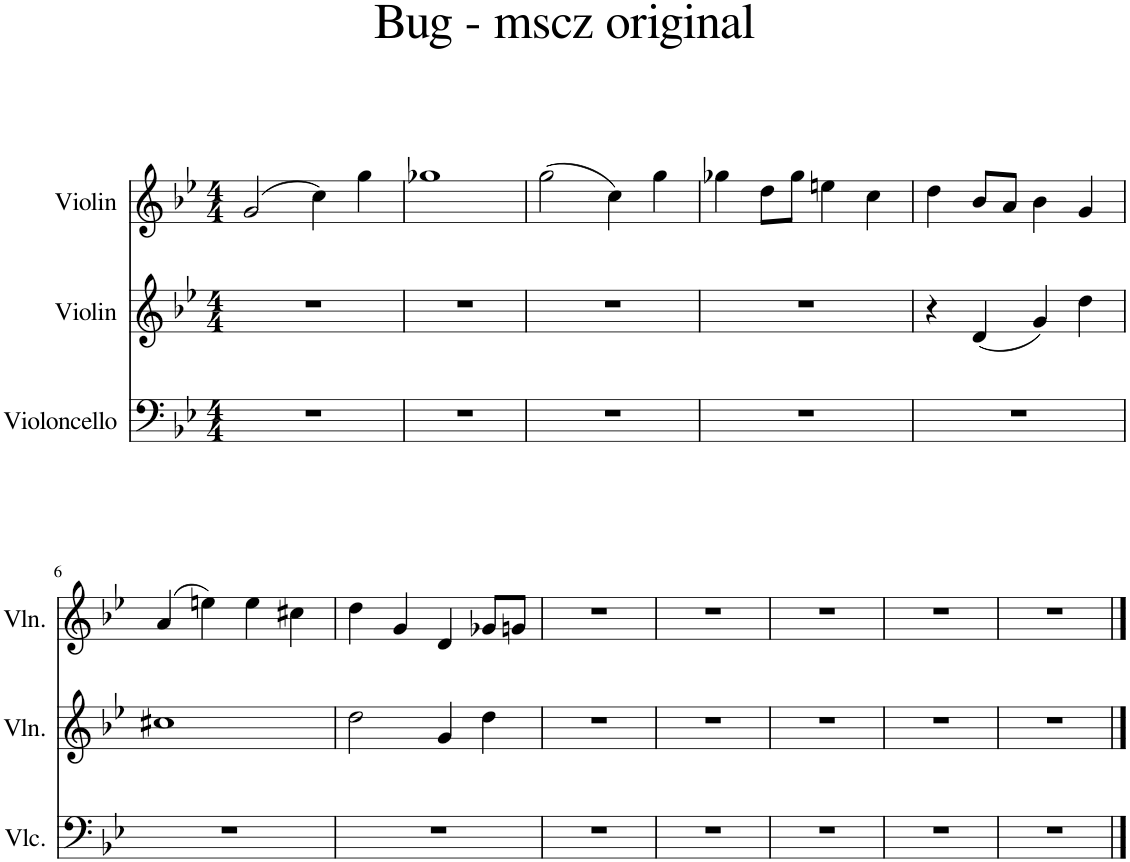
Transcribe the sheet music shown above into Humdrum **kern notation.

**kern	**kern	**kern
*part3	*part2	*part1
*staff3	*staff2	*staff1
*I"Violoncello	*I"Violin	*I"Violin
*I'Vlc.	*I'Vln.	*I'Vln.
*clefF4	*clefG2	*clefG2
*k[b-e-]	*k[b-e-]	*k[b-e-]
*M4/4	*M4/4	*M4/4
=1	=1	=1
1r	1r	(2g/
.	.	4cc\)
.	.	4gg\
=2	=2	=2
1r	1r	1gg-X
=3	=3	=3
1r	1r	(2gg\
.	.	4cc\)
.	.	4gg\
=4	=4	=4
1r	1r	4gg-X\
.	.	8dd\L
.	.	8gg-\J
.	.	4een\
.	.	4cc\
=5	=5	=5
1r	4r	4dd\
.	(4d/	8b-/L
.	.	8a/J
.	4g/)	4b-\
.	4dd\	4g/
!!LO:LB:g=z
=6	=6	=6
1r	1cc#X	(4a/
.	.	4een\)
.	.	4ee\
.	.	4cc#X\
=7	=7	=7
1r	2dd\	4dd\
.	.	4g/
.	4g/	4d/
.	4dd\	8g-X/L
.	.	8gn/J
=8	=8	=8
1r	1r	1r
=9	=9	=9
1r	1r	1r
=10	=10	=10
1r	1r	1r
=11	=11	=11
1r	1r	1r
=12	=12	=12
1r	1r	1r
==	==	==
*-	*-	*-
